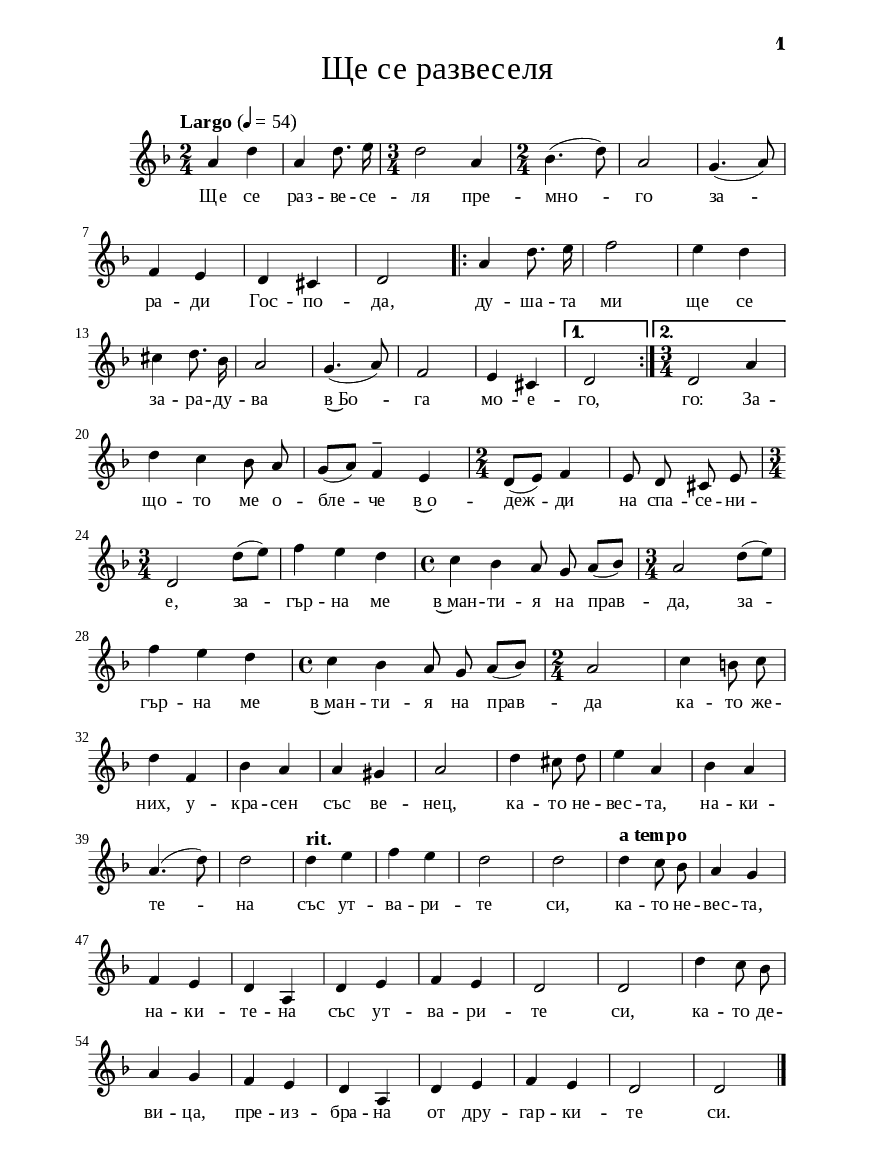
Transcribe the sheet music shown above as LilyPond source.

\version "2.24.4"

% include paper part and global functions
\include "include/globals.ily"

\bookpart {
  \label #'ref021
  \tocItem \markup "Ще се развеселя"
  \paper {
    print-all-headers = ##t
    print-page-number = ##t
    print-first-page-number = ##t


    % put page numbers on the bottom
    oddHeaderMarkup = \markup
    \fill-line {
      ""
      \unless \on-first-page-of-part \fromproperty #'header:instrument
      \if \should-print-page-number \abs-fontsize #7 { \number \fromproperty #'page:page-number-string }
    }
    %% evenHeaderMarkup would inherit the value of
    %% oddHeaderMarkup if it were not defined here
    evenHeaderMarkup = \markup
    \fill-line {
      \if \should-print-page-number \abs-fontsize #7 { \number \fromproperty #'page:page-number-string }
      \unless \on-first-page-of-part \fromproperty #'header:instrument
      ""
    }

    oddFooterMarkup = \markup ""

    evenFooterMarkup = ""
    left-margin = 1.5\cm
    right-margin = 1.5\cm
    top-margin = 1\cm
    bottom-margin = 1.2\cm
    ragged-bottom = ##t % do not spread the staves to fill the whole vertical space
    top-markup-spacing.basic-distance = 0\mm % margin between page number and system for the first page
    top-system-spacing.basic-distance = 8\mm % margin between page number and system for the other pages

    % change distance between staves
    system-system-spacing =
    #'((basic-distance . 13)
       (minimum-distance . 6)
       (padding . 1)
       (stretchability . 12))
  }
  \score {
    \include "include/score-layout.ily"

    \new Voice \absolute {
      \clef treble
      \key d \minor
      \time 2/4
      \tempoFunc "Largo" 4 "54"
      \autoBeamOff

      a'4 d''4 | a'4 d''8. e''16 | \time 3/4 d''2 a'4 | \time 2/4 bes'4. ( d''8 ) | a'2 | g'4. ( a'8 ) | \break

      f'4 e'4 | d'4 cis'4 | d'2 | \repeat volta 2 {
        a'4 d''8. e''16 | f''2 | e''4 d''4  \break

        cis''4 d''8. bes'16 | a'2 | g'4. ( a'8 ) | f'2 | e'4 cis'4 |
      } \alternative { {d'2 } {\time 3/4 d'2 a'4} } \break

      d''4 c''4 bes'8 a'8 | g'8([a'8]) f'4^- e'4 | \time 2/4 d'8([e'8]) f'4 | e'8 d'8 cis'8 e'8 | \break

      \time 3/4 d'2 d''8 ([e''8]) | f''4 e''4 d''4 | \time 4/4 c''4 bes'4 a'8 g'8 a'8([bes'8]) | \time 3/4 a'2 d''8 ([e''8]) | \break

      f''4 e''4 d''4 | \time 4/4 c''4 bes'4 a'8 g'8 a'8 ([bes'8]) | \time 2/4 a'2 | c''4 b'8 c'' | \break

      d''4 f'4 | bes'4 a'4 | a'4 gis'4 | a'2 | d''4 cis''8 d''8 | e''4 a'4 | bes'4 a'4 |

      a'4. ( d''8 ) | d''2 | \tempo "rit." d''4 e''4 | f''4 e''4 | d''2 | d''2 | \tempo "a tempo" d''4 c''8 bes'8 | a'4 g'4 | \break

      f'4 e'4 | d'4 a4 | d'4 e'4 | f'4 e'4 | d'2 | d'2 | d''4 c''8\noBeam bes'8 | \break

      a'4 g'4 | f'4 e'4 | d'4 a4 | d'4 e'4 | f'4 e'4 | d'2 | d'2 | \bar "|."
    }

    \addlyrics {
      Ще се раз -- ве -- се -- ля пре -- мно -- го за --
      ра -- ди Гос -- по -- да, ду -- ша -- та ми ще се
      за -- ра -- ду -- ва в~Бо -- га мо -- е -- го, го: За --
      що -- то ме о -- бле -- че в~o -- деж -- ди на спа -- се -- ни --
      е, за -- гър -- на ме в~ман -- ти -- я на прав -- да, за --
      гър -- на ме в~ман -- ти -- я на прав -- да ка -- то же --
      них, у -- кра -- сен със ве -- нец, ка -- то не -- вес -- та, на -- ки --
      те -- на със ут -- ва -- ри -- те си, ка -- то не -- вес -- та,
      на -- ки -- те -- на със ут -- ва -- ри -- те си, ка -- то де --
      ви -- ца, пре -- из -- бра -- на от дру -- гар -- ки -- те си.
    }

    \header {
      title = \titleFunc #'ref_desc_4 "Ще се развеселя" "Šte se razveselja"
    }

    \midi{}

  } % score


} % bookpart
